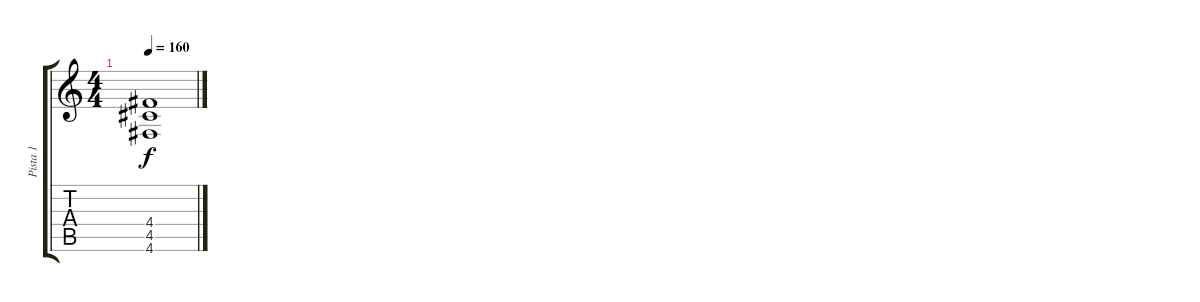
\track ("Pista 1" "Pista 1") {instrument acousticguitarsteel}
\staff {score tabs}
\tuning (E4 B3 G3 D3 A2 D2) {hide}
\ts (4 4)
\tempo 160
\clef g2
\ks c
(4.4{t} 4.5{t} 4.6{t}).1{dy f}
